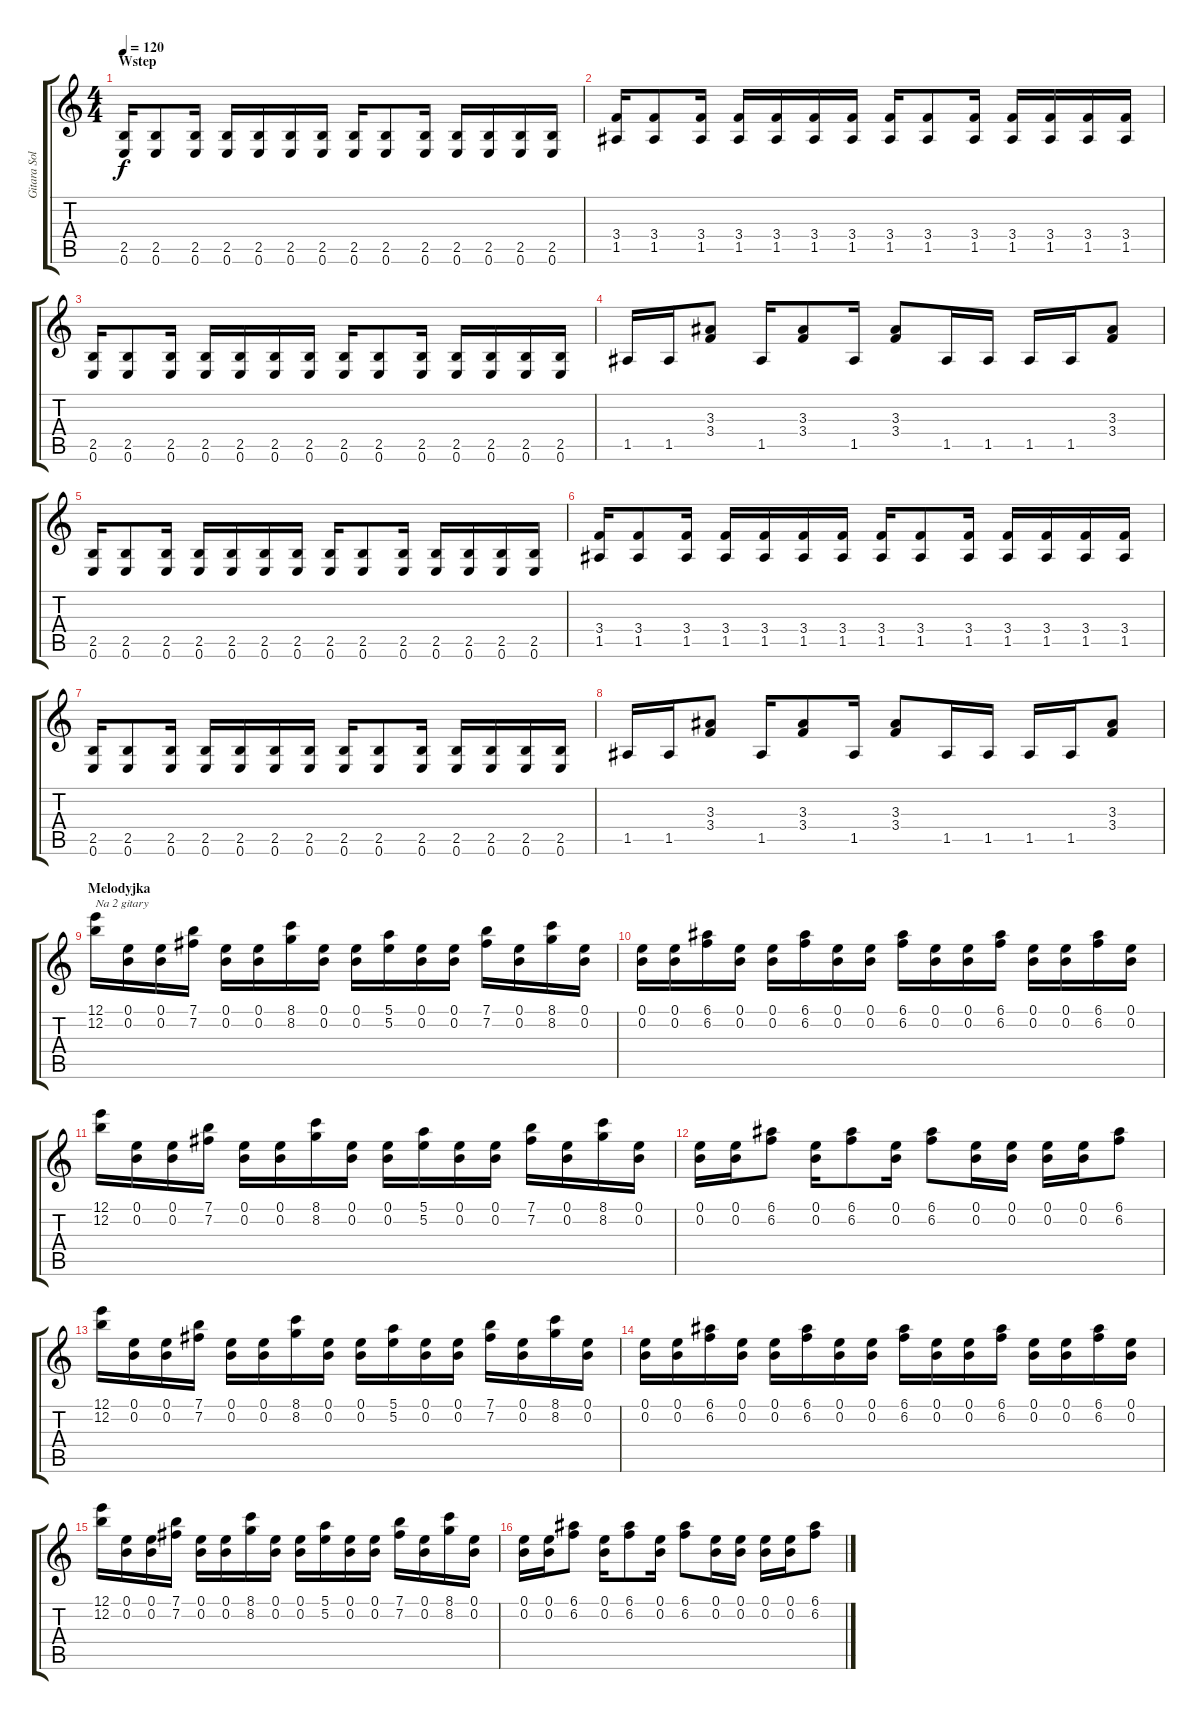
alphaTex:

\track ("Gitara Solo" "Gitara Sol") {instrument overdrivenguitar}
\staff {score tabs}
\tuning (E4 B3 G3 D3 A2 E2) {hide}
\ts (4 4)
\section ("" "Wstep")
\tempo 120
\clef g2
\ks c
(2.5 0.6).16{dy f instrument overdrivenguitar} (2.5 0.6).8 (2.5 0.6).16 (2.5 0.6).16 (2.5 0.6).16 (2.5 0.6).16 (2.5 0.6).16 (2.5 0.6).16 (2.5 0.6).8 (2.5 0.6).16 (2.5 0.6).16 (2.5 0.6).16 (2.5 0.6).16 (2.5 0.6).16 |
(3.4 1.5).16 (3.4 1.5).8 (3.4 1.5).16 (3.4 1.5).16 (3.4 1.5).16 (3.4 1.5).16 (3.4 1.5).16 (3.4 1.5).16 (3.4 1.5).8 (3.4 1.5).16 (3.4 1.5).16 (3.4 1.5).16 (3.4 1.5).16 (3.4 1.5).16 |
(2.5 0.6).16 (2.5 0.6).8 (2.5 0.6).16 (2.5 0.6).16 (2.5 0.6).16 (2.5 0.6).16 (2.5 0.6).16 (2.5 0.6).16 (2.5 0.6).8 (2.5 0.6).16 (2.5 0.6).16 (2.5 0.6).16 (2.5 0.6).16 (2.5 0.6).16 |
1.5.16 1.5.16 (3.3 3.4).8 1.5.16 (3.3 3.4).8 1.5.16 (3.3 3.4).8 1.5.16 1.5.16 1.5.16 1.5.16 (3.3 3.4).8 |
(2.5 0.6).16 (2.5 0.6).8 (2.5 0.6).16 (2.5 0.6).16 (2.5 0.6).16 (2.5 0.6).16 (2.5 0.6).16 (2.5 0.6).16 (2.5 0.6).8 (2.5 0.6).16 (2.5 0.6).16 (2.5 0.6).16 (2.5 0.6).16 (2.5 0.6).16 |
(3.4 1.5).16 (3.4 1.5).8 (3.4 1.5).16 (3.4 1.5).16 (3.4 1.5).16 (3.4 1.5).16 (3.4 1.5).16 (3.4 1.5).16 (3.4 1.5).8 (3.4 1.5).16 (3.4 1.5).16 (3.4 1.5).16 (3.4 1.5).16 (3.4 1.5).16 |
(2.5 0.6).16 (2.5 0.6).8 (2.5 0.6).16 (2.5 0.6).16 (2.5 0.6).16 (2.5 0.6).16 (2.5 0.6).16 (2.5 0.6).16 (2.5 0.6).8 (2.5 0.6).16 (2.5 0.6).16 (2.5 0.6).16 (2.5 0.6).16 (2.5 0.6).16 |
1.5.16 1.5.16 (3.3 3.4).8 1.5.16 (3.3 3.4).8 1.5.16 (3.3 3.4).8 1.5.16 1.5.16 1.5.16 1.5.16 (3.3 3.4).8 |
\section ("" "Melodyjka")
(12.1 12.2).16{txt "Na 2 gitary"} (0.1 0.2).16 (0.1 0.2).16 (7.1 7.2).16 (0.1 0.2).16 (0.1 0.2).16 (8.1 8.2).16 (0.1 0.2).16 (0.1 0.2).16 (5.1 5.2).16 (0.1 0.2).16 (0.1 0.2).16 (7.1 7.2).16 (0.1 0.2).16 (8.1 8.2).16 (0.1 0.2).16 |
(0.1 0.2).16 (0.1 0.2).16 (6.1 6.2).16 (0.1 0.2).16 (0.1 0.2).16 (6.1 6.2).16 (0.1 0.2).16 (0.1 0.2).16 (6.1 6.2).16 (0.1 0.2).16 (0.1 0.2).16 (6.1 6.2).16 (0.1 0.2).16 (0.1 0.2).16 (6.1 6.2).16 (0.1 0.2).16 |
(12.1 12.2).16 (0.1 0.2).16 (0.1 0.2).16 (7.1 7.2).16 (0.1 0.2).16 (0.1 0.2).16 (8.1 8.2).16 (0.1 0.2).16 (0.1 0.2).16 (5.1 5.2).16 (0.1 0.2).16 (0.1 0.2).16 (7.1 7.2).16 (0.1 0.2).16 (8.1 8.2).16 (0.1 0.2).16 |
(0.1 0.2).16 (0.1 0.2).16 (6.1 6.2).8 (0.1 0.2).16 (6.1 6.2).8 (0.1 0.2).16 (6.1 6.2).8 (0.1 0.2).16 (0.1 0.2).16 (0.1 0.2).16 (0.1 0.2).16 (6.1 6.2).8 |
(12.1 12.2).16 (0.1 0.2).16 (0.1 0.2).16 (7.1 7.2).16 (0.1 0.2).16 (0.1 0.2).16 (8.1 8.2).16 (0.1 0.2).16 (0.1 0.2).16 (5.1 5.2).16 (0.1 0.2).16 (0.1 0.2).16 (7.1 7.2).16 (0.1 0.2).16 (8.1 8.2).16 (0.1 0.2).16 |
(0.1 0.2).16 (0.1 0.2).16 (6.1 6.2).16 (0.1 0.2).16 (0.1 0.2).16 (6.1 6.2).16 (0.1 0.2).16 (0.1 0.2).16 (6.1 6.2).16 (0.1 0.2).16 (0.1 0.2).16 (6.1 6.2).16 (0.1 0.2).16 (0.1 0.2).16 (6.1 6.2).16 (0.1 0.2).16 |
(12.1 12.2).16 (0.1 0.2).16 (0.1 0.2).16 (7.1 7.2).16 (0.1 0.2).16 (0.1 0.2).16 (8.1 8.2).16 (0.1 0.2).16 (0.1 0.2).16 (5.1 5.2).16 (0.1 0.2).16 (0.1 0.2).16 (7.1 7.2).16 (0.1 0.2).16 (8.1 8.2).16 (0.1 0.2).16 |
(0.1 0.2).16 (0.1 0.2).16 (6.1 6.2).8 (0.1 0.2).16 (6.1 6.2).8 (0.1 0.2).16 (6.1 6.2).8 (0.1 0.2).16 (0.1 0.2).16 (0.1 0.2).16 (0.1 0.2).16 (6.1 6.2).8
